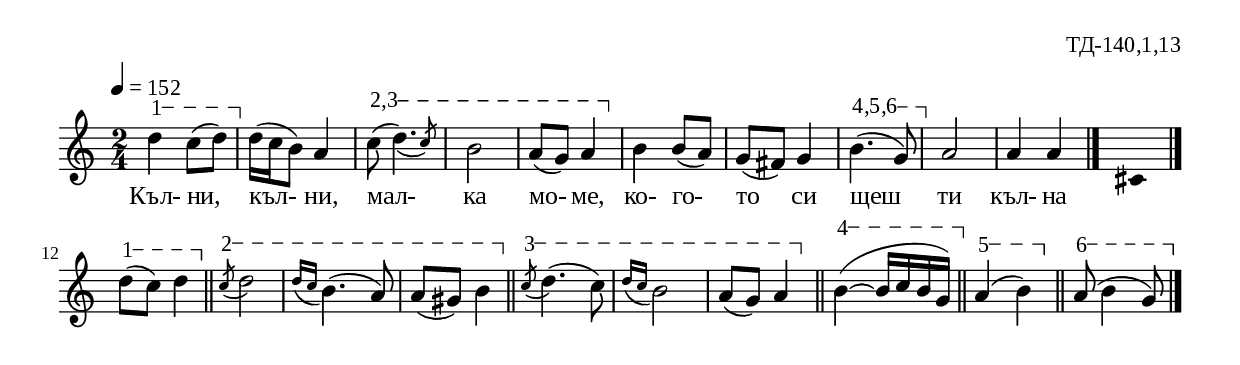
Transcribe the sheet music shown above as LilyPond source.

%{
kav_140_1_13
%}

\include "td-preamble.ly"

\score {
\relative c'' {
 \tempo 4 = 152
 \time 2/4
 \varA
 d4\startTextSpan c8( d\stopTextSpan) | 
 d16[( c b8]) a4 | 
 \varBC
 c8\startTextSpan( 
 \slurDown
 \afterGrace d4.)( { \stdB c8) \stdE } | 
 \slurNeutral
 b2 | a8( g) a4\stopTextSpan | 
 b4 b8( a) | g( fis) g4 | 
 \varDEF
 b4.\startTextSpan( g8\stopTextSpan) | 
 a2 | a4 a
 \bar "|." 
s4 \fixB cis, \fixC
\bar "|." 
\break
 \varA
 d'8\startTextSpan( c8) d4\stopTextSpan \bar "||"
 \varB
 \acciaccatura c8\startTextSpan d2 | \acciaccatura { d16[ c] } b4.( a8) | 
 a8( gis) b4\stopTextSpan \bar "||"
 \varC
 \acciaccatura c8\startTextSpan d4.( c8) | \acciaccatura { d16[ c] } b2 | a8( g) a4\stopTextSpan \bar "||"
 \varD
 b4\startTextSpan~( b16[ c b g\stopTextSpan)] \bar "||"
 \varE
 a4\startTextSpan( b\stopTextSpan) \bar "||"
 \varF
 a8\startTextSpan( b4 g8\stopTextSpan)
\bar "|." 

}
\addlyrics { Къл- ни, къл- ни, мал- ка мо- ме, ко- го- то си щеш ти къл- на }
%
\layout {
  indent = #0
  line-width = 190\mm
  ragged-right=##f
}
%
\midi { 
	\context {
		\Score
		tempoWholesPerMinute = #(ly:make-moment 152 4)
		}
	}
}
%
\header{
  opus = "ТД-140,1,13"
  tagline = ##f
}


